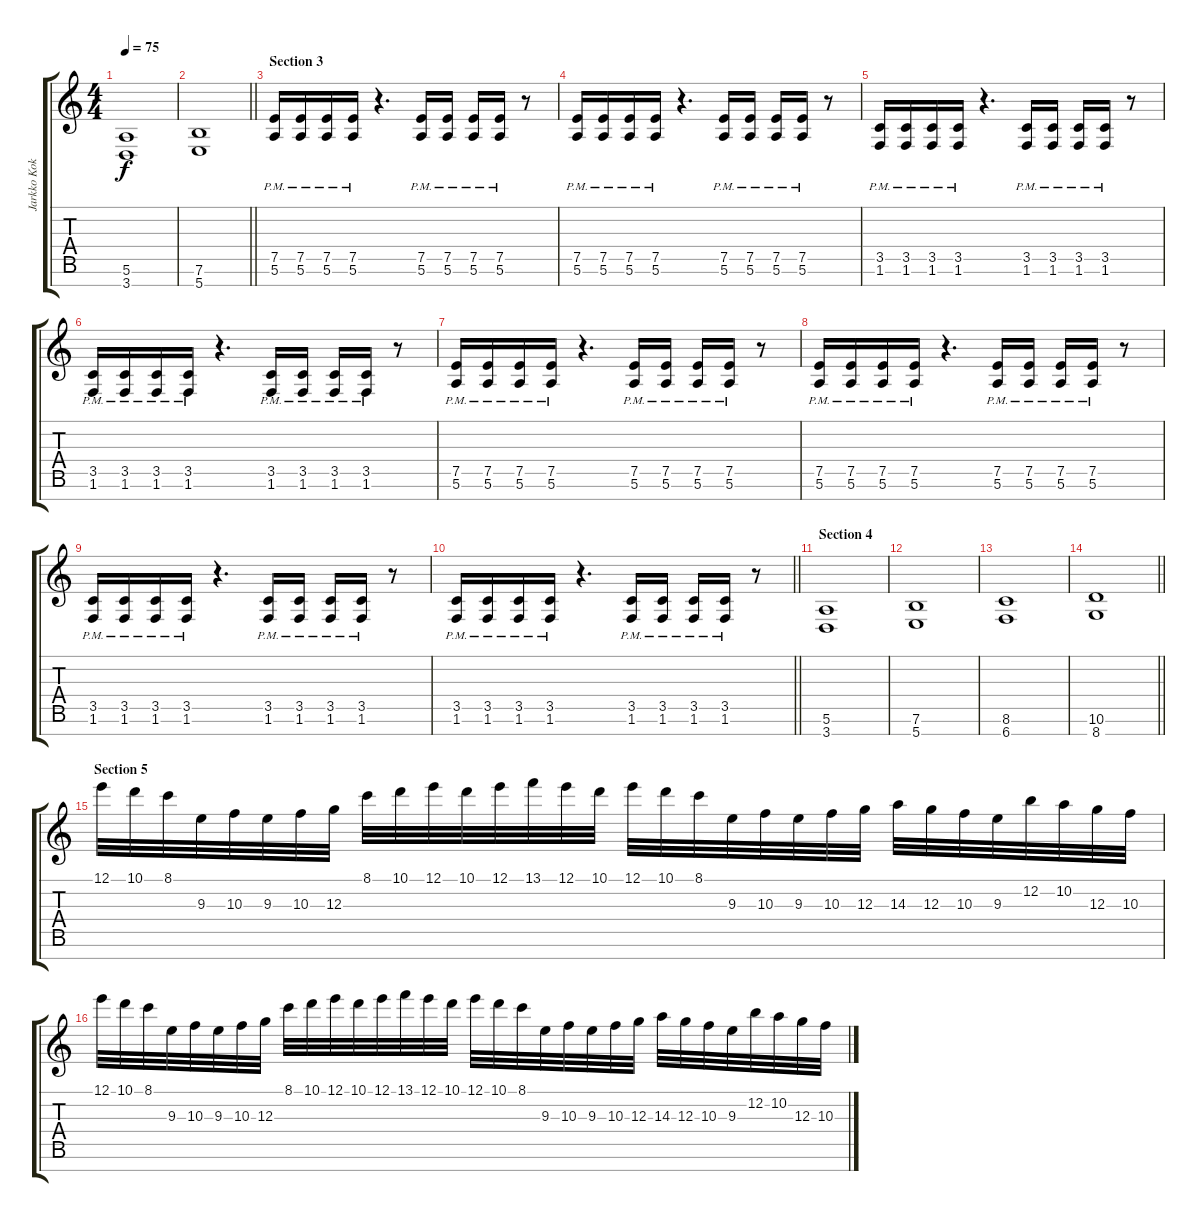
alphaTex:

\track ("Jarkko Kokko (guitar)" "Jarkko Kok") {instrument distortionguitar}
\staff {score tabs}
\tuning (E4 B3 G3 D3 A2 E2 B1) {hide}
\ts (4 4)
\tempo 75
\clef g2
\ks aminor
(5.6 3.7).1{dy f} |
\barLineRight lightlight
(7.6 5.7).1 |
\section ("" "Section 3")
(7.5{pm} 5.6{pm}).16 (7.5{pm} 5.6{pm}).16 (7.5{pm} 5.6{pm}).16 (7.5{pm} 5.6{pm}).16 r.4{d} (7.5{pm} 5.6{pm}).16 (7.5{pm} 5.6{pm}).16 (7.5{pm} 5.6{pm}).16 (7.5{pm} 5.6{pm}).16 r.8 |
(7.5{pm} 5.6{pm}).16 (7.5{pm} 5.6{pm}).16 (7.5{pm} 5.6{pm}).16 (7.5{pm} 5.6{pm}).16 r.4{d} (7.5{pm} 5.6{pm}).16 (7.5{pm} 5.6{pm}).16 (7.5{pm} 5.6{pm}).16 (7.5{pm} 5.6{pm}).16 r.8 |
(3.5{pm} 1.6{pm}).16 (3.5{pm} 1.6{pm}).16 (3.5{pm} 1.6{pm}).16 (3.5{pm} 1.6{pm}).16 r.4{d} (3.5{pm} 1.6{pm}).16 (3.5{pm} 1.6{pm}).16 (3.5{pm} 1.6{pm}).16 (3.5{pm} 1.6{pm}).16 r.8 |
(3.5{pm} 1.6{pm}).16 (3.5{pm} 1.6{pm}).16 (3.5{pm} 1.6{pm}).16 (3.5{pm} 1.6{pm}).16 r.4{d} (3.5{pm} 1.6{pm}).16 (3.5{pm} 1.6{pm}).16 (3.5{pm} 1.6{pm}).16 (3.5{pm} 1.6{pm}).16 r.8 |
(7.5{pm} 5.6{pm}).16 (7.5{pm} 5.6{pm}).16 (7.5{pm} 5.6{pm}).16 (7.5{pm} 5.6{pm}).16 r.4{d} (7.5{pm} 5.6{pm}).16 (7.5{pm} 5.6{pm}).16 (7.5{pm} 5.6{pm}).16 (7.5{pm} 5.6{pm}).16 r.8 |
(7.5{pm} 5.6{pm}).16 (7.5{pm} 5.6{pm}).16 (7.5{pm} 5.6{pm}).16 (7.5{pm} 5.6{pm}).16 r.4{d} (7.5{pm} 5.6{pm}).16 (7.5{pm} 5.6{pm}).16 (7.5{pm} 5.6{pm}).16 (7.5{pm} 5.6{pm}).16 r.8 |
(3.5{pm} 1.6{pm}).16 (3.5{pm} 1.6{pm}).16 (3.5{pm} 1.6{pm}).16 (3.5{pm} 1.6{pm}).16 r.4{d} (3.5{pm} 1.6{pm}).16 (3.5{pm} 1.6{pm}).16 (3.5{pm} 1.6{pm}).16 (3.5{pm} 1.6{pm}).16 r.8 |
\barLineRight lightlight
(3.5{pm} 1.6{pm}).16 (3.5{pm} 1.6{pm}).16 (3.5{pm} 1.6{pm}).16 (3.5{pm} 1.6{pm}).16 r.4{d} (3.5{pm} 1.6{pm}).16 (3.5{pm} 1.6{pm}).16 (3.5{pm} 1.6{pm}).16 (3.5{pm} 1.6{pm}).16 r.8 |
\section ("" "Section 4")
(5.6 3.7).1 |
(7.6 5.7).1 |
(8.6 6.7).1 |
\barLineRight lightlight
(10.6 8.7).1 |
\section ("" "Section 5")
12.1.32 10.1.32 8.1.32 9.3.32 10.3.32 9.3.32 10.3.32 12.3.32 8.1.32 10.1.32 12.1.32 10.1.32 12.1.32 13.1.32 12.1.32 10.1.32 12.1.32 10.1.32 8.1.32 9.3.32 10.3.32 9.3.32 10.3.32 12.3.32 14.3.32 12.3.32 10.3.32 9.3.32 12.2.32 10.2.32 12.3.32 10.3.32 |
12.1.32 10.1.32 8.1.32 9.3.32 10.3.32 9.3.32 10.3.32 12.3.32 8.1.32 10.1.32 12.1.32 10.1.32 12.1.32 13.1.32 12.1.32 10.1.32 12.1.32 10.1.32 8.1.32 9.3.32 10.3.32 9.3.32 10.3.32 12.3.32 14.3.32 12.3.32 10.3.32 9.3.32 12.2.32 10.2.32 12.3.32 10.3.32
